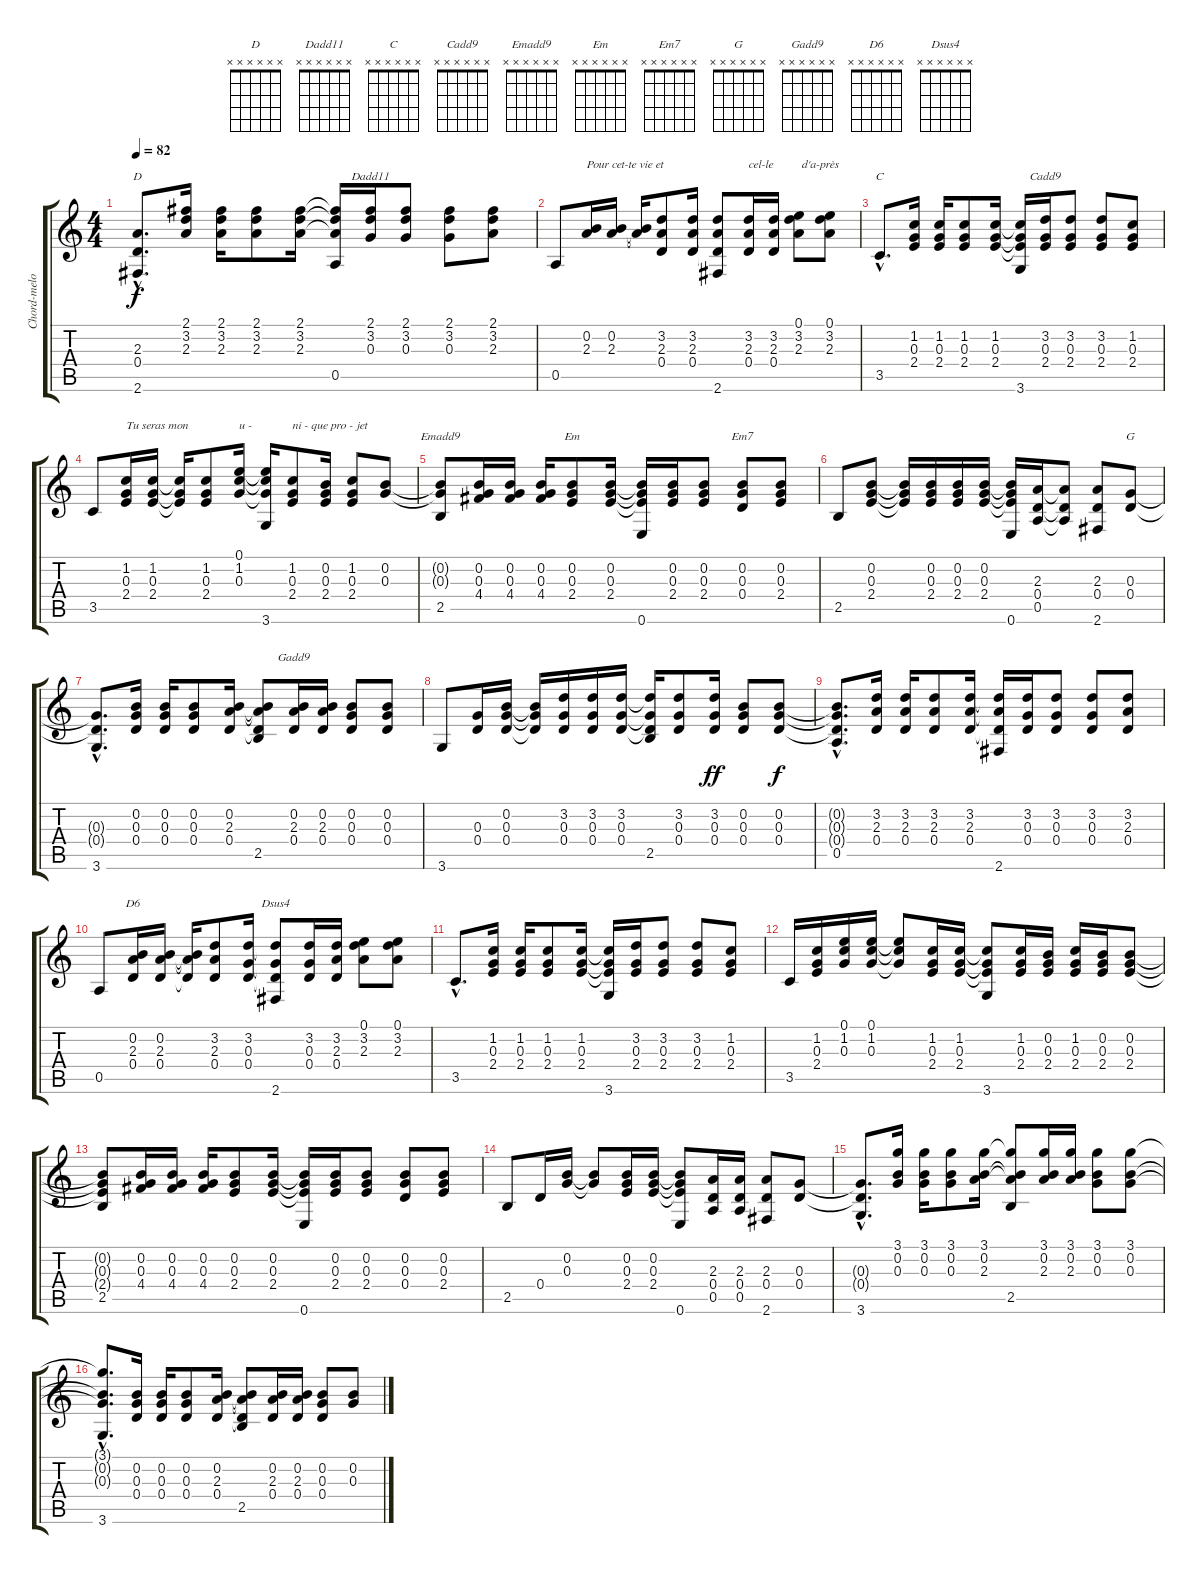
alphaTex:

\track ("Chord-melody" "Chord-melo") {instrument acousticguitarnylon}
\staff {score tabs}
\tuning (E4 B3 G3 D3 A2 E2) {hide}
\chord ("D" x x x x x x)
\chord ("Dadd11" x x x x x x)
\chord ("C" x x x x x x)
\chord ("Cadd9" x x x x x x)
\chord ("Emadd9" x x x x x x)
\chord ("Em" x x x x x x)
\chord ("Em7" x x x x x x)
\chord ("G" x x x x x x)
\chord ("Gadd9" x x x x x x)
\chord ("D6" x x x x x x)
\chord ("Dsus4" x x x x x x)
\ts (4 4)
\tempo 82
\clef g2
\ks c
(2.3{hac t} 0.4{hac t} 2.6{hac}).8{d ch "D" dy f} (2.1 3.2 2.3).16 (2.1 3.2 2.3).16 (2.1 3.2 2.3).8 (2.1 3.2 2.3).16 (2.1{t} 3.2{t} 2.3{t} 0.5).16 (2.1 3.2 0.3).16{ch "Dadd11"} (2.1 3.2 0.3).8 (2.1 3.2 0.3).8 (2.1 3.2 2.3).8 |
0.5.8 (0.2 2.3).16{txt "Pour cet-te vie et "} (0.2 2.3).16 (0.2{t} 2.3{t}).16 (3.2 2.3 0.4).8 (3.2 2.3 0.4).16 (3.2{t} 2.3{t} 0.4{t} 2.6).8 (3.2 2.3 0.4).16{txt "cel-le"} (3.2 2.3 0.4).16 (0.1 3.2 2.3).8{txt " d'a-près"} (0.1 3.2 2.3).8 |
3.5{hac}.8{d ch "C"} (1.2 0.3 2.4).16 (1.2 0.3 2.4).16 (1.2 0.3 2.4).8 (1.2 0.3 2.4).16 (1.2{t} 0.3{t} 2.4{t} 3.6).16 (3.2 0.3 2.4).16{ch "Cadd9"} (3.2 0.3 2.4).8 (3.2 0.3 2.4).8 (1.2 0.3 2.4).8 |
3.5.8 (1.2 0.3 2.4).16{txt "Tu seras mon "} (1.2 0.3 2.4).16 (1.2{t} 0.3{t} 2.4{t}).16 (1.2 0.3 2.4).8 (0.1 1.2 0.3).16{txt "u - "} (0.1{t} 1.2{t} 0.3{t} 3.6).16 (1.2 0.3 2.4).8{txt "ni - que pro - jet"} (0.2 0.3 2.4).16 (1.2 0.3 2.4).8 (0.2 0.3).8 |
(0.2{t} 0.3{t} 2.5).8{ch "Emadd9"} (0.2 0.3 4.4).16 (0.2 0.3 4.4).16 (0.2 0.3 4.4).16 (0.2 0.3 2.4).8{ch "Em"} (0.2 0.3 2.4).16 (0.2{t} 0.3{t} 2.4{t} 0.6).16 (0.2 0.3 2.4).16 (0.2 0.3 2.4).8 (0.2 0.3 0.4).8{ch "Em7"} (0.2 0.3 2.4).8 |
2.5.8 (0.2 0.3 2.4).8 (0.2{t} 0.3{t} 2.4{t}).16 (0.2 0.3 2.4).16 (0.2 0.3 2.4).16 (0.2 0.3 2.4).16 (0.2{t} 0.3{t} 2.4{t} 0.6).16 (2.3 0.4 0.5).16 (2.3{t} 0.4{t} 0.5{t}).8 (2.3 0.4 2.6).8 (0.3 0.4).8{ch "G"} |
(0.3{hac t} 0.4{hac t} 3.6{hac}).8{d} (0.2 0.3 0.4).16 (0.2 0.3 0.4).16 (0.2 0.3 0.4).8 (0.2 2.3 0.4).16 (0.2{t} 2.3{t} 0.4{t} 2.5).8 (0.2 2.3 0.4).16{ch "Gadd9"} (0.2 2.3 0.4).16 (0.2 0.3 0.4).8 (0.2 0.3 0.4).8 |
3.6.8 (0.3 0.4).16 (0.2 0.3 0.4).16 (0.2{t} 0.3{t} 0.4{t}).16 (3.2 0.3 0.4).16 (3.2 0.3 0.4).16 (3.2 0.3 0.4).16 (3.2{t} 0.3{t} 0.4{t} 2.5).16 (3.2 0.3 0.4).8 (3.2 0.3 0.4).16{dy ff} (0.2 0.3 0.4).8 (0.2 0.3 0.4).8{dy f} |
(0.2{hac t} 0.3{hac t} 0.4{hac t} 0.5{hac}).8{d} (3.2 2.3 0.4).16 (3.2 2.3 0.4).16 (3.2 2.3 0.4).8 (3.2 2.3 0.4).16 (3.2{t} 2.3{t} 0.4{t} 2.6).16 (3.2 0.3 0.4).16 (3.2 0.3 0.4).8 (3.2 0.3 0.4).8 (3.2 2.3 0.4).8 |
0.5.8 (0.2 2.3 0.4).16{ch "D6"} (0.2 2.3 0.4).16 (0.2{t} 2.3{t} 0.4{t}).16 (3.2 2.3 0.4).8 (3.2 0.3 0.4).16 (3.2{t} 0.3{t} 0.4{t} 2.6).8{ch "Dsus4"} (3.2 0.3 0.4).16 (3.2 2.3 0.4).16 (0.1 3.2 2.3).8 (0.1 3.2 2.3).8 |
3.5{hac}.8{d} (1.2 0.3 2.4).16 (1.2 0.3 2.4).16 (1.2 0.3 2.4).8 (1.2 0.3 2.4).16 (1.2{t} 0.3{t} 2.4{t} 3.6).16 (3.2 0.3 2.4).16 (3.2 0.3 2.4).8 (3.2 0.3 2.4).8 (1.2 0.3 2.4).8 |
3.5.16 (1.2 0.3 2.4).16 (0.1 1.2 0.3).16 (0.1 1.2 0.3).16 (0.1{t} 1.2{t} 0.3{t}).8 (1.2 0.3 2.4).16 (1.2 0.3 2.4).16 (1.2{t} 0.3{t} 2.4{t} 3.6).8 (1.2 0.3 2.4).16 (0.2 0.3 2.4).16 (1.2 0.3 2.4).16 (0.2 0.3 2.4).16 (0.2 0.3 2.4).8 |
(0.2{t} 0.3{t} 2.4{t} 2.5).8 (0.2 0.3 4.4).16 (0.2 0.3 4.4).16 (0.2 0.3 4.4).16 (0.2 0.3 2.4).8 (0.2 0.3 2.4).16 (0.2{t} 0.3{t} 2.4{t} 0.6).16 (0.2 0.3 2.4).16 (0.2 0.3 2.4).8 (0.2 0.3 0.4).8 (0.2 0.3 2.4).8 |
2.5.8 0.4.16 (0.2 0.3).16 (0.2{t} 0.3{t}).8 (0.2 0.3 2.4).16 (0.2 0.3 2.4).16 (0.2{t} 0.3{t} 2.4{t} 0.6).8 (2.3 0.4 0.5).16 (2.3 0.4 0.5).16 (2.3 0.4 2.6).8 (0.3 0.4).8 |
(0.3{hac t} 0.4{hac t} 3.6{hac}).8{d} (3.1 0.2 0.3).16 (3.1 0.2 0.3).16 (3.1 0.2 0.3).8 (3.1 0.2 2.3).16 (3.1{t} 0.2{t} 2.3{t} 2.5).8 (3.1 0.2 2.3).16 (3.1 0.2 2.3).16 (3.1 0.2 0.3).8 (3.1 0.2 0.3).8 |
(3.1{hac t} 0.2{hac t} 0.3{hac t} 3.6{hac}).8{d} (0.2 0.3 0.4).16 (0.2 0.3 0.4).16 (0.2 0.3 0.4).8 (0.2 2.3 0.4).16 (0.2{t} 2.3{t} 0.4{t} 2.5).8 (0.2 2.3 0.4).16 (0.2 2.3 0.4).16 (0.2 0.3 0.4).8 (0.2 0.3).8
